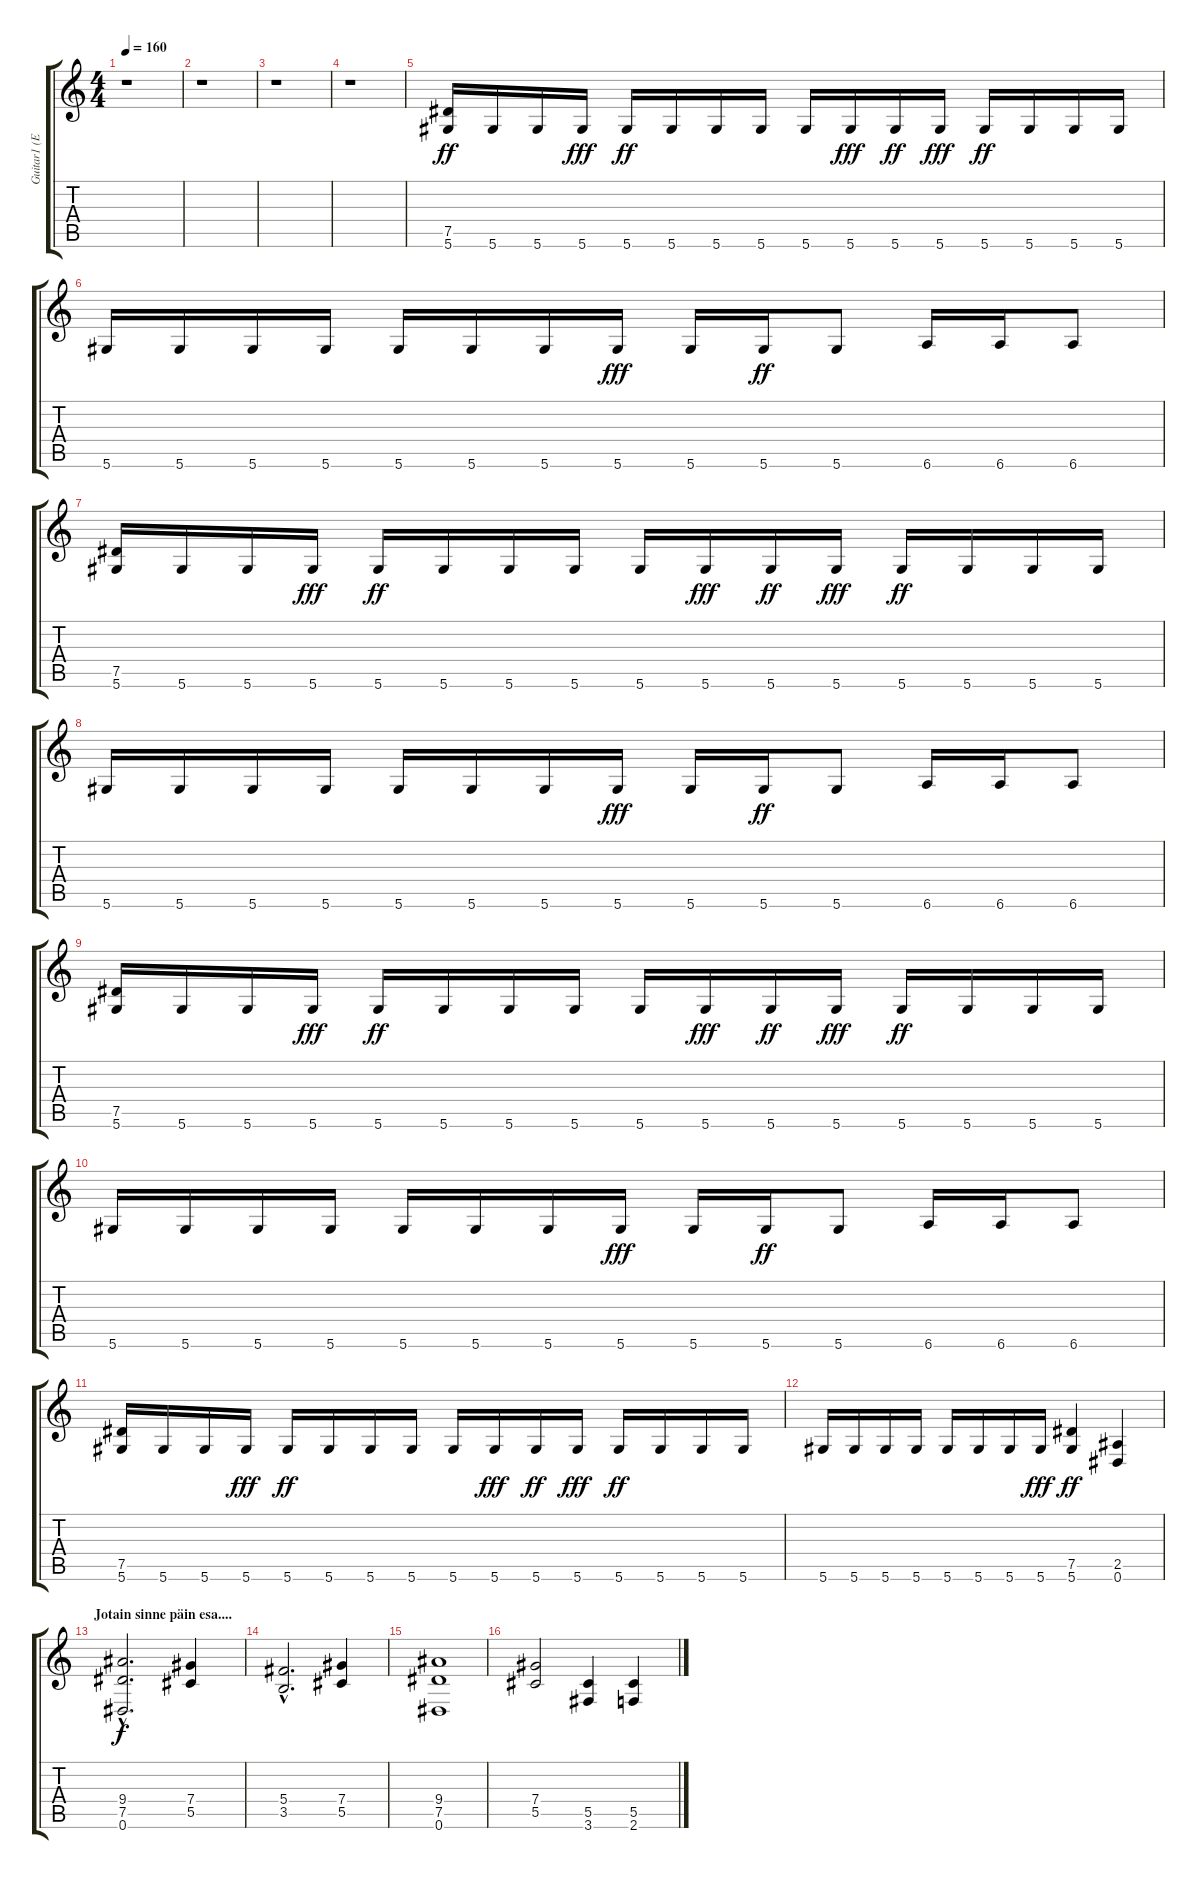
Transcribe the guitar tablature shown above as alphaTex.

\track ("Guitar1 (Eb-tuning)" "Guitar1 (E") {instrument overdrivenguitar}
\staff {score tabs}
\tuning (Eb4 Bb3 Gb3 Db3 Ab2 Eb2) {hide}
\ts (4 4)
\tempo 160
\clef g2
\ks c
r.1{dy f} |
r.1 |
r.1 |
r.1 |
(7.5 5.6).16{dy ff} 5.6.16 5.6.16 5.6.16{dy fff} 5.6.16{dy ff} 5.6.16 5.6.16 5.6.16 5.6.16 5.6.16{dy fff} 5.6.16{dy ff} 5.6.16{dy fff} 5.6.16{dy ff} 5.6.16 5.6.16 5.6.16 |
5.6.16 5.6.16 5.6.16 5.6.16 5.6.16 5.6.16 5.6.16 5.6.16{dy fff} 5.6.16 5.6.16{dy ff} 5.6.8 6.6.16 6.6.16 6.6.8 |
(7.5 5.6).16 5.6.16 5.6.16 5.6.16{dy fff} 5.6.16{dy ff} 5.6.16 5.6.16 5.6.16 5.6.16 5.6.16{dy fff} 5.6.16{dy ff} 5.6.16{dy fff} 5.6.16{dy ff} 5.6.16 5.6.16 5.6.16 |
5.6.16 5.6.16 5.6.16 5.6.16 5.6.16 5.6.16 5.6.16 5.6.16{dy fff} 5.6.16 5.6.16{dy ff} 5.6.8 6.6.16 6.6.16 6.6.8 |
(7.5 5.6).16 5.6.16 5.6.16 5.6.16{dy fff} 5.6.16{dy ff} 5.6.16 5.6.16 5.6.16 5.6.16 5.6.16{dy fff} 5.6.16{dy ff} 5.6.16{dy fff} 5.6.16{dy ff} 5.6.16 5.6.16 5.6.16 |
5.6.16 5.6.16 5.6.16 5.6.16 5.6.16 5.6.16 5.6.16 5.6.16{dy fff} 5.6.16 5.6.16{dy ff} 5.6.8 6.6.16 6.6.16 6.6.8 |
(7.5 5.6).16 5.6.16 5.6.16 5.6.16{dy fff} 5.6.16{dy ff} 5.6.16 5.6.16 5.6.16 5.6.16 5.6.16{dy fff} 5.6.16{dy ff} 5.6.16{dy fff} 5.6.16{dy ff} 5.6.16 5.6.16 5.6.16 |
5.6.16 5.6.16 5.6.16 5.6.16 5.6.16 5.6.16 5.6.16 5.6.16{dy fff} (7.5 5.6).4{dy ff} (2.5 0.6).4 |
\section ("" "Jotain sinne päin esa....")
(9.4{hac} 7.5{hac} 0.6{hac}).2{d dy f} (7.4 5.5).4 |
(5.4{hac} 3.5{hac}).2{d} (7.4 5.5).4 |
(9.4 7.5 0.6).1 |
(7.4 5.5).2 (5.5 3.6).4 (5.5 2.6).4
